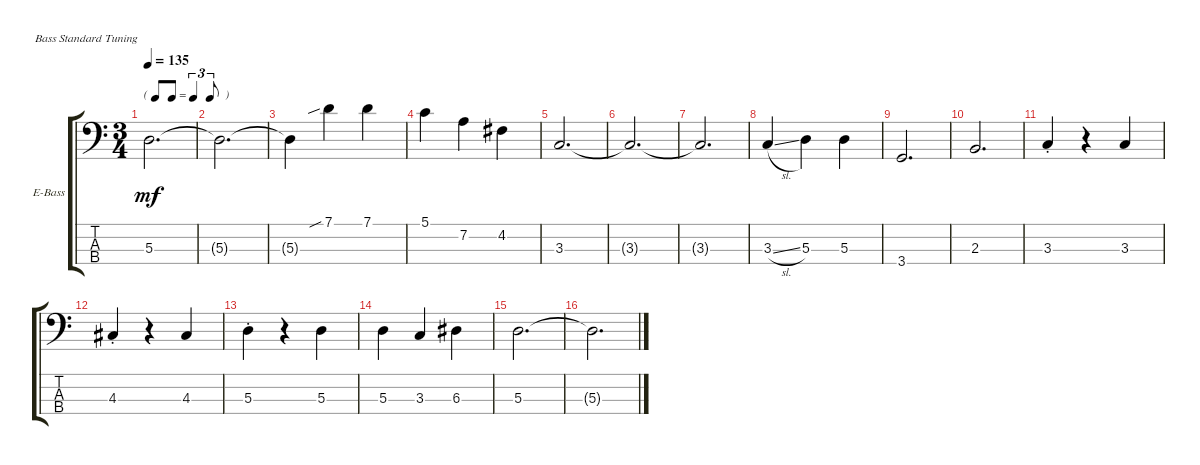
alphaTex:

\defaultSystemsLayout 4
\bracketExtendMode groupsimilarinstruments
\firstSystemTrackNameOrientation horizontal
\otherSystemsTrackNameOrientation horizontal
\track ("Bass" "E-Bass") {instrument electricbassfinger}
\staff {score tabs}
\tuning (G2 D2 A1 E1)
\ts (3 4)
\tf triplet8th
\tempo 135
\clef f4
\ks c
5.3.2{d dy mf} |
5.3{t}.2{d} |
5.3{t}.4 7.1{sib}.4 7.1.4 |
5.1.4 7.2.4 4.2.4 |
3.3.2{d} |
3.3{t}.2{d} |
3.3{t}.2{d} |
3.3{sl}.4 5.3.4 5.3.4 |
3.4.2{d} |
2.3.2{d} |
3.3{st}.4 r.4 3.3.4 |
4.3{st}.4 r.4 4.3.4 |
5.3{st}.4 r.4 5.3.4 |
5.3.4 3.3.4 6.3.4 |
5.3.2{d} |
5.3{t}.2{d}
